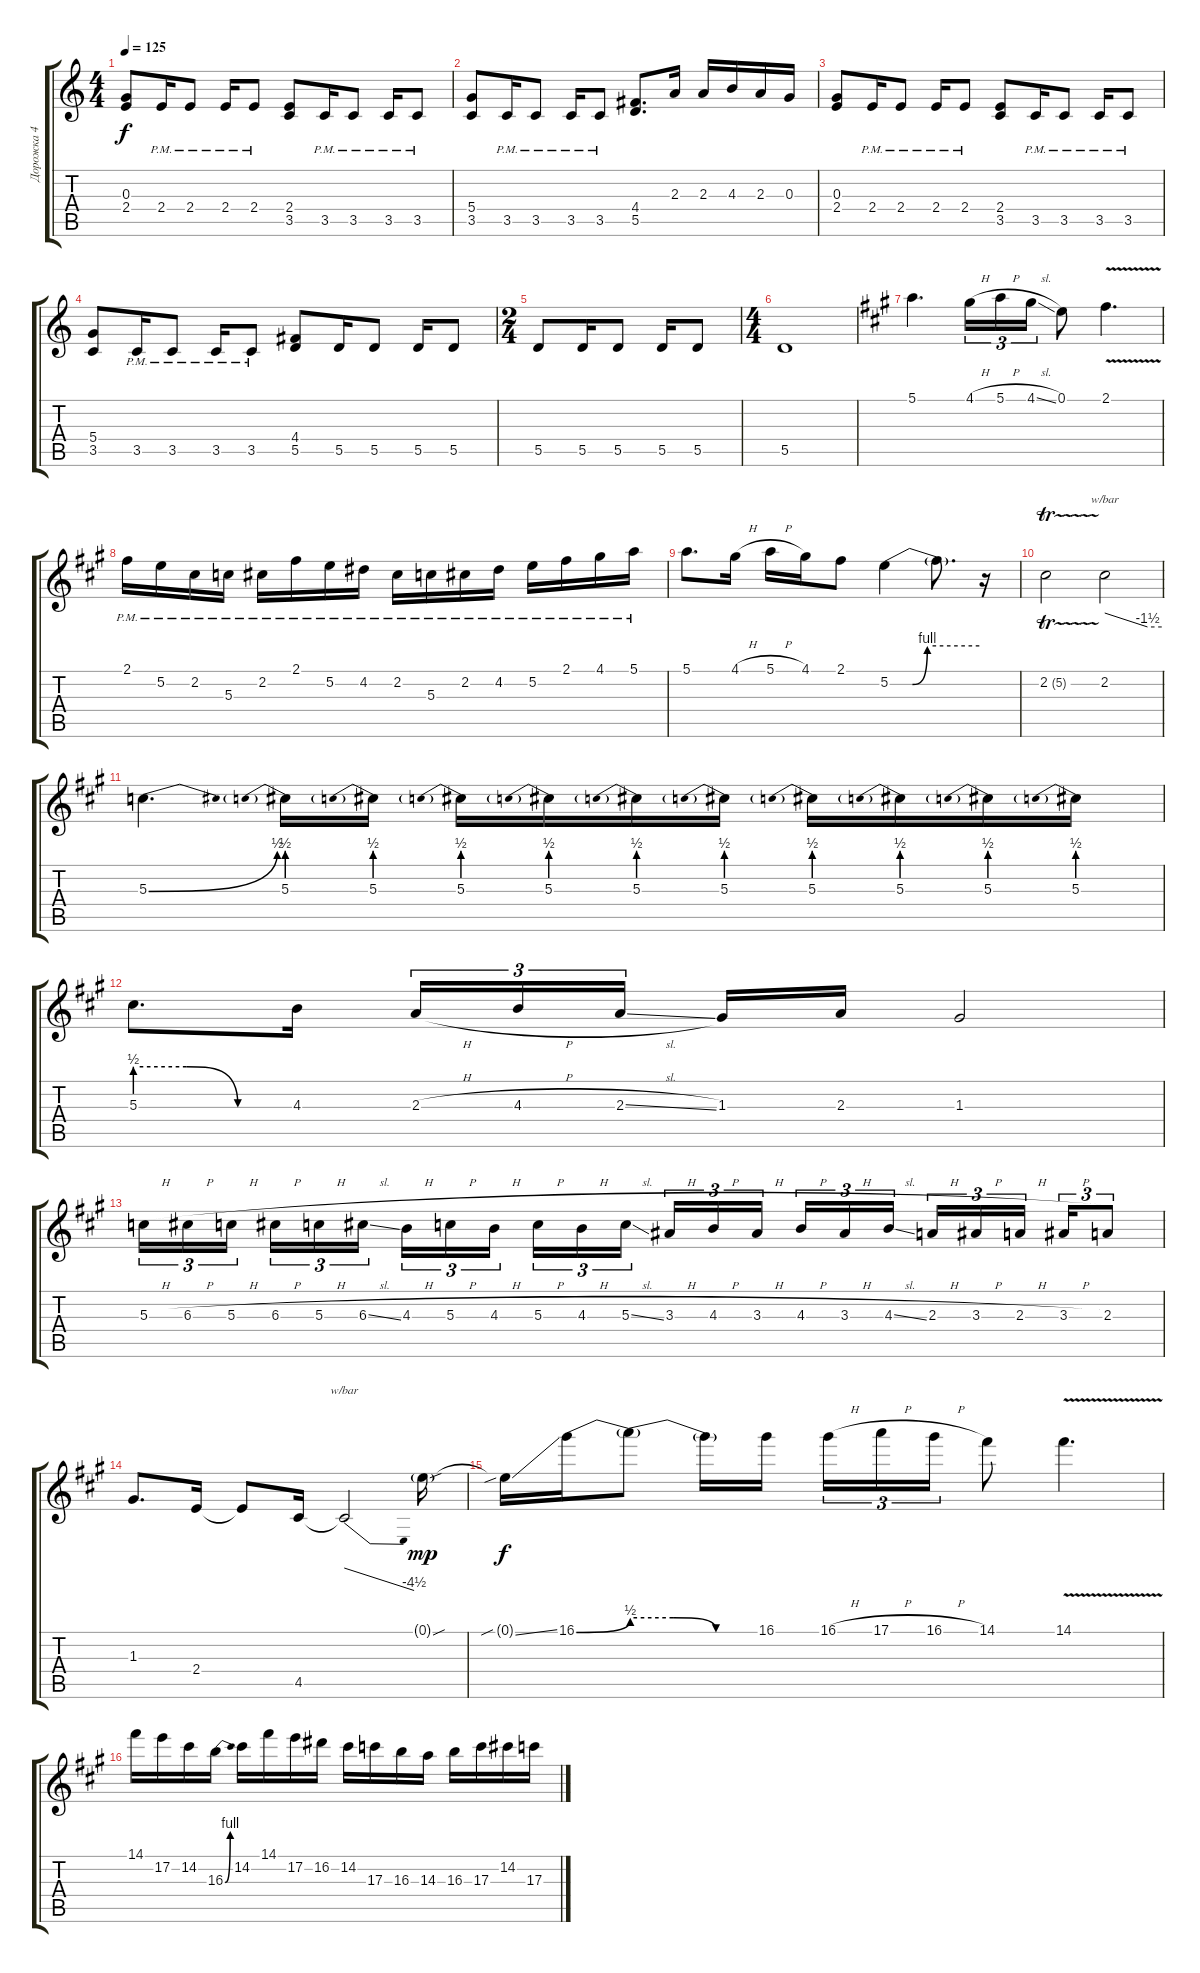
\track ("Дорожка 4" "Дорожка 4") {instrument distortionguitar}
\staff {score tabs}
\tuning (E4 B3 G3 D3 A2 E2) {hide}
\ts (4 4)
\tempo 125
\clef g2
\ks c
(0.3 2.4).8{dy f} 2.4{pm}.16 2.4{pm}.8 2.4{pm}.16 2.4{pm}.8 (2.4 3.5).8 3.5{pm}.16 3.5{pm}.8 3.5{pm}.16 3.5{pm}.8 |
(5.4 3.5).8 3.5{pm}.16 3.5{pm}.8 3.5{pm}.16 3.5{pm}.8 (4.4 5.5).8{d} 2.3.16 2.3.16 4.3.16 2.3.16 0.3.16 |
(0.3 2.4).8 2.4{pm}.16 2.4{pm}.8 2.4{pm}.16 2.4{pm}.8 (2.4 3.5).8 3.5{pm}.16 3.5{pm}.8 3.5{pm}.16 3.5{pm}.8 |
(5.4 3.5).8 3.5{pm}.16 3.5{pm}.8 3.5{pm}.16 3.5{pm}.8 (4.4 5.5).8 5.5.16 5.5.8 5.5.16 5.5.8 |
\ts (2 4)
5.5.8 5.5.16 5.5.8 5.5.16 5.5.8 |
\ts (4 4)
5.5.1 |
\ks a
5.1.4{d} 4.1{h}.16{tu (3 2)} 5.1{h}.16{tu (3 2)} 4.1{sl}.16{tu (3 2)} 0.1.8 2.1{v}.4{d} |
2.1{pm}.16 5.2{pm}.16 2.2{pm}.16 5.3{pm}.16 2.2{pm}.16 2.1{pm}.16 5.2{pm}.16 4.2{pm}.16 2.2{pm}.16 5.3{pm}.16 2.2{pm}.16 4.2{pm}.16 5.2{pm}.16 2.1{pm}.16 4.1{pm}.16 5.1{pm}.16 |
5.1.8{d} 4.1{h}.16 5.1{h}.16 4.1.16 2.1.8 5.2{be (custom 0 0 15 0 25 4 60 4)}.4 5.2{t}.8{d} r.16 |
2.2{tr (5 32)}.2 2.2.2{tbe (custom default 0 0 45 -6 60 -6)} |
5.3{be (bend 0 0 60 2)}.4{d} 5.3{be (prebend 0 2 60 2)}.16 5.3{be (prebend 0 2 60 2)}.16 5.3{be (prebend 0 2 60 2)}.16 5.3{be (prebend 0 2 60 2)}.16 5.3{be (prebend 0 2 60 2)}.16 5.3{be (prebend 0 2 60 2)}.16 5.3{be (prebend 0 2 60 2)}.16 5.3{be (prebend 0 2 60 2)}.16 5.3{be (prebend 0 2 60 2)}.16 5.3{be (prebend 0 2 60 2)}.16 |
5.3{be (custom 0 2 20 2 40 0 60 0)}.8{d} 4.3.16 2.3{h}.16{tu (3 2)} 4.3{h}.16{tu (3 2)} 2.3{sl}.16{tu (3 2) beam splitsecondary} 1.3.16 2.3.16 1.3.2 |
5.3{h}.16{tu (3 2)} 6.3{h}.16{tu (3 2)} 5.3{h}.16{tu (3 2) beam splitsecondary} 6.3{h}.16{tu (3 2)} 5.3{h}.16{tu (3 2)} 6.3{sl}.16{tu (3 2)} 4.3{h}.16{tu (3 2)} 5.3{h}.16{tu (3 2)} 4.3{h}.16{tu (3 2) beam splitsecondary} 5.3{h}.16{tu (3 2)} 4.3{h}.16{tu (3 2)} 5.3{sl}.16{tu (3 2)} 3.3{h}.16{tu (3 2)} 4.3{h}.16{tu (3 2)} 3.3{h}.16{tu (3 2) beam splitsecondary} 4.3{h}.16{tu (3 2)} 3.3{h}.16{tu (3 2)} 4.3{sl}.16{tu (3 2)} 2.3{h}.16{tu (3 2)} 3.3{h}.16{tu (3 2)} 2.3{h}.16{tu (3 2) beam splitsecondary} 3.3{h}.16{tu (3 2)} 2.3.8{tu (3 2)} |
1.3.8{d} 2.4.16 2.4{t}.8 4.5.16 4.5{t}.2{tbe (dive default 0 0 60 -18)} 0.1{sou g}.16{dy mp} |
0.1{sib ss t}.16{dy f} 16.1{be (bend 0 0 60 2)}.16 16.1{be (custom 0 2 20 2 40 0 60 0) t}.8 16.1{t}.16 16.1.16{beam splitsecondary} 16.1{h}.16{tu (3 2)} 17.1{h}.16{tu (3 2)} 16.1{h}.16{tu (3 2)} 14.1.8 14.1{v}.4{d} |
14.1.16 17.2.16 14.2.16 16.3{be (bend 0 0 60 4)}.16 14.2.16 14.1.16 17.2.16 16.2.16 14.2.16 17.3.16 16.3.16 14.3.16 16.3.16 17.3.16 14.2.16 17.3.16
